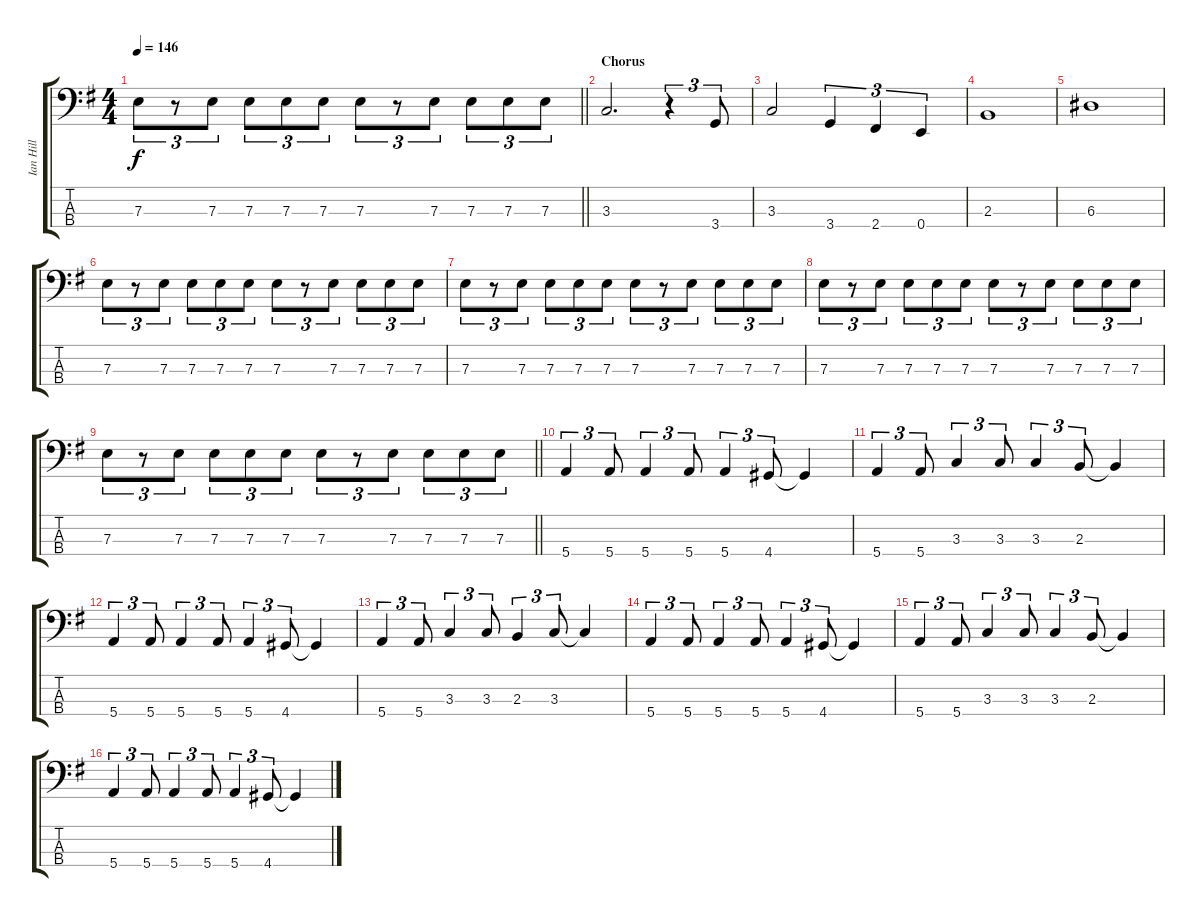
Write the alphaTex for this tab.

\track ("Ian Hill" "Ian Hill") {instrument electricbasspick}
\staff {score tabs}
\tuning (G2 D2 A1 E1) {hide}
\ts (4 4)
\tempo 146
\clef f4
\barLineRight lightlight
\ks eminor
7.3.8{tu (3 2) dy f} r.8{tu (3 2)} 7.3.8{tu (3 2)} 7.3.8{tu (3 2)} 7.3.8{tu (3 2)} 7.3.8{tu (3 2)} 7.3.8{tu (3 2)} r.8{tu (3 2)} 7.3.8{tu (3 2)} 7.3.8{tu (3 2)} 7.3.8{tu (3 2)} 7.3.8{tu (3 2)} |
\section ("" "Chorus")
3.3.2{d} r.4{tu (3 2)} 3.4.8{tu (3 2)} |
3.3.2 3.4.4{tu (3 2)} 2.4.4{tu (3 2)} 0.4.4{tu (3 2)} |
2.3.1 |
6.3.1 |
7.3.8{tu (3 2)} r.8{tu (3 2)} 7.3.8{tu (3 2)} 7.3.8{tu (3 2)} 7.3.8{tu (3 2)} 7.3.8{tu (3 2)} 7.3.8{tu (3 2)} r.8{tu (3 2)} 7.3.8{tu (3 2)} 7.3.8{tu (3 2)} 7.3.8{tu (3 2)} 7.3.8{tu (3 2)} |
7.3.8{tu (3 2)} r.8{tu (3 2)} 7.3.8{tu (3 2)} 7.3.8{tu (3 2)} 7.3.8{tu (3 2)} 7.3.8{tu (3 2)} 7.3.8{tu (3 2)} r.8{tu (3 2)} 7.3.8{tu (3 2)} 7.3.8{tu (3 2)} 7.3.8{tu (3 2)} 7.3.8{tu (3 2)} |
7.3.8{tu (3 2)} r.8{tu (3 2)} 7.3.8{tu (3 2)} 7.3.8{tu (3 2)} 7.3.8{tu (3 2)} 7.3.8{tu (3 2)} 7.3.8{tu (3 2)} r.8{tu (3 2)} 7.3.8{tu (3 2)} 7.3.8{tu (3 2)} 7.3.8{tu (3 2)} 7.3.8{tu (3 2)} |
\barLineRight lightlight
7.3.8{tu (3 2)} r.8{tu (3 2)} 7.3.8{tu (3 2)} 7.3.8{tu (3 2)} 7.3.8{tu (3 2)} 7.3.8{tu (3 2)} 7.3.8{tu (3 2)} r.8{tu (3 2)} 7.3.8{tu (3 2)} 7.3.8{tu (3 2)} 7.3.8{tu (3 2)} 7.3.8{tu (3 2)} |
5.4.4{tu (3 2)} 5.4.8{tu (3 2)} 5.4.4{tu (3 2)} 5.4.8{tu (3 2)} 5.4.4{tu (3 2)} 4.4.8{tu (3 2)} 4.4{t}.4 |
5.4.4{tu (3 2)} 5.4.8{tu (3 2)} 3.3.4{tu (3 2)} 3.3.8{tu (3 2)} 3.3.4{tu (3 2)} 2.3.8{tu (3 2)} 2.3{t}.4 |
5.4.4{tu (3 2)} 5.4.8{tu (3 2)} 5.4.4{tu (3 2)} 5.4.8{tu (3 2)} 5.4.4{tu (3 2)} 4.4.8{tu (3 2)} 4.4{t}.4 |
5.4.4{tu (3 2)} 5.4.8{tu (3 2)} 3.3.4{tu (3 2)} 3.3.8{tu (3 2)} 2.3.4{tu (3 2)} 3.3.8{tu (3 2)} 3.3{t}.4 |
5.4.4{tu (3 2)} 5.4.8{tu (3 2)} 5.4.4{tu (3 2)} 5.4.8{tu (3 2)} 5.4.4{tu (3 2)} 4.4.8{tu (3 2)} 4.4{t}.4 |
5.4.4{tu (3 2)} 5.4.8{tu (3 2)} 3.3.4{tu (3 2)} 3.3.8{tu (3 2)} 3.3.4{tu (3 2)} 2.3.8{tu (3 2)} 2.3{t}.4 |
5.4.4{tu (3 2)} 5.4.8{tu (3 2)} 5.4.4{tu (3 2)} 5.4.8{tu (3 2)} 5.4.4{tu (3 2)} 4.4.8{tu (3 2)} 4.4{t}.4
